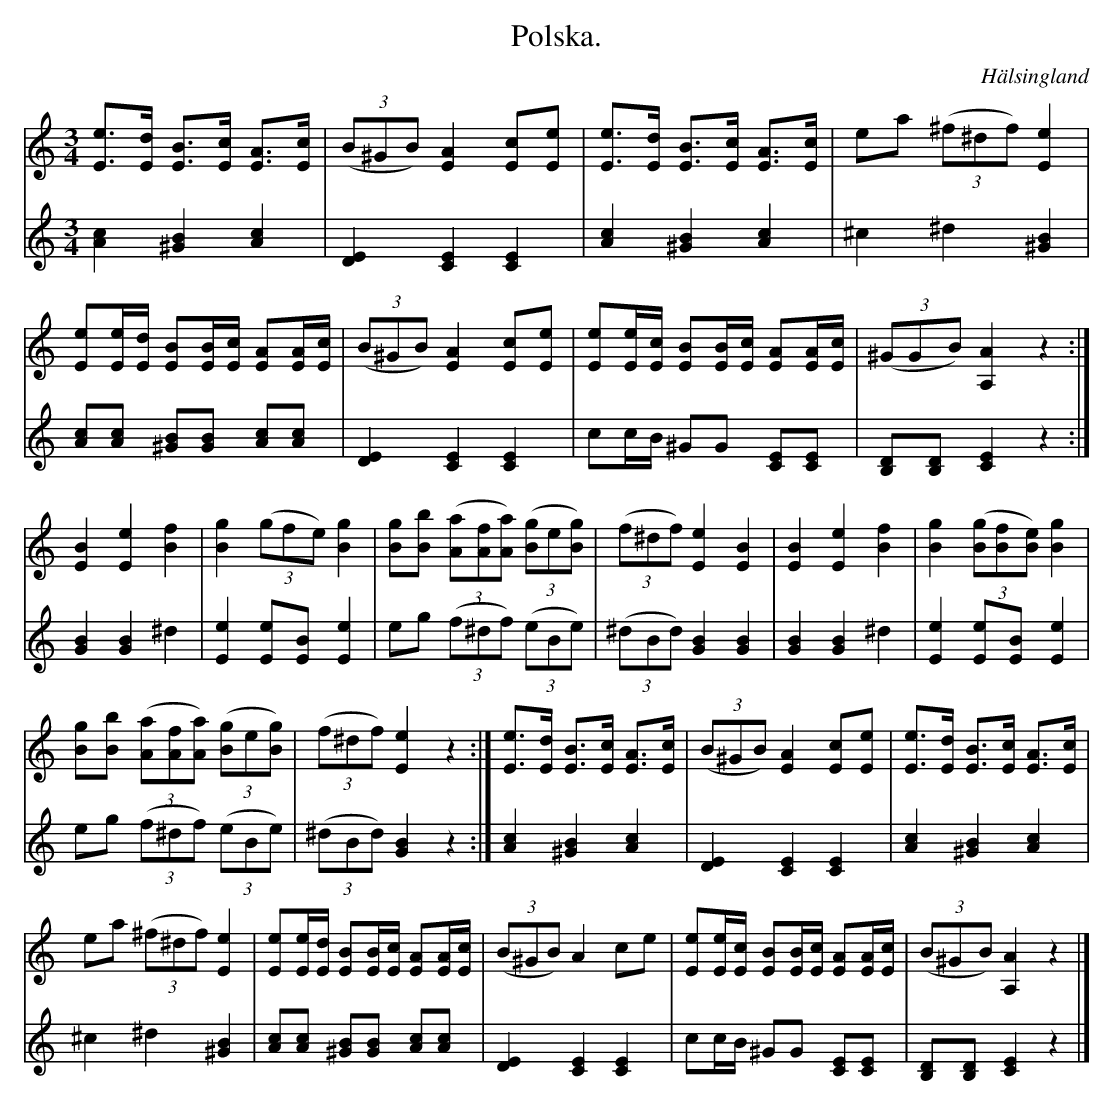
X:1
T:Polska.
O:Hälsingland
L:1/8
M:3/4
K:Am
V:1
[eE]>[dE] [BE]>[cE] [AE]>[cE] | (3 (B^GB) [A2E2] [Ec][Ee] | [Ee]>[Ed] [BE]>[cE] [AE]>[cE] | ea (3 (^f^df) [E2e2] |
[eE][e/E/][d/E/] [BE][B/E/][c/E/] [AE][A/E/][c/E/] | (3 (B^GB) [A2E2] [Ec][Ee] | [eE][e/E/][c/E/] [BE][B/E/][c/E/] [AE][A/E/][c/E/] | (3 (^GGB) [A2A,2] z2 :|
[B2E2] [e2E2] [f2B2] | [g2B2] (3 (gfe) [g2B2] | [gB][bB] (3 ([aA][fA][aA])(3 ([gB][e][gB])| (3 (f^df) [e2E2] [B2E2] |[B2E2] [e2E2] [f2B2] | [g2B2] (3 ([gB][fB][eB]) [g2B2] |
[gB][bB] (3 ([aA][fA][aA])(3 ([gB][e][gB])| (3 (f^df) [e2E2] z2 :| [eE]>[dE] [BE]>[cE] [AE]>[cE] | (3 (B^GB) [A2E2] [Ec][Ee] | [Ee]>[Ed] [BE]>[cE] [AE]>[cE] |
ea (3 (^f^df) [E2e2] | [eE][e/E/][d/E/] [BE][B/E/][c/E/] [AE][A/E/][c/E/] | (3 (B^GB) A2 ce | [eE][e/E/][c/E/] [BE][B/E/][c/E/] [AE][A/E/][c/E/] | (3 (B^GB) [A2A,2] z2 |]
V:2
[c2A2] [B2^G2] [c2A2] | [D2E2] [C2E2] [C2E2] | [c2A2] [B2^G2] [c2A2] |  ^c2 ^d2 [B2^G2]  |
[cA][cA] [B^G][BG] [cA][cA] | [D2E2] [C2E2] [C2E2] | cc/B/ ^GG [CE][CE] | [B,D][B,D] [C2E2] z2 :|
[B2G2] [B2G2] ^d2 | [E2e2] [Ee][EB] [E2e2] | eg (3 (f^df) (3 (eBe) | (3 (^dBd) [B2G2][B2G2] | [B2G2] [B2G2] ^d2 | [E2e2] [Ee][EB] [E2e2] |
eg (3 (f^df) (3 (eBe) | (3 (^dBd) [B2G2] z2 :|  [c2A2] [B2^G2] [c2A2] | [D2E2] [C2E2] [C2E2] | [c2A2] [B2^G2] [c2A2] |
^c2 ^d2 [B2^G2] | [cA][cA] [B^G][BG] [cA][cA] | [D2E2] [C2E2] [C2E2] | cc/B/ ^GG [CE][CE] | [B,D][B,D] [C2E2] z2 |]
